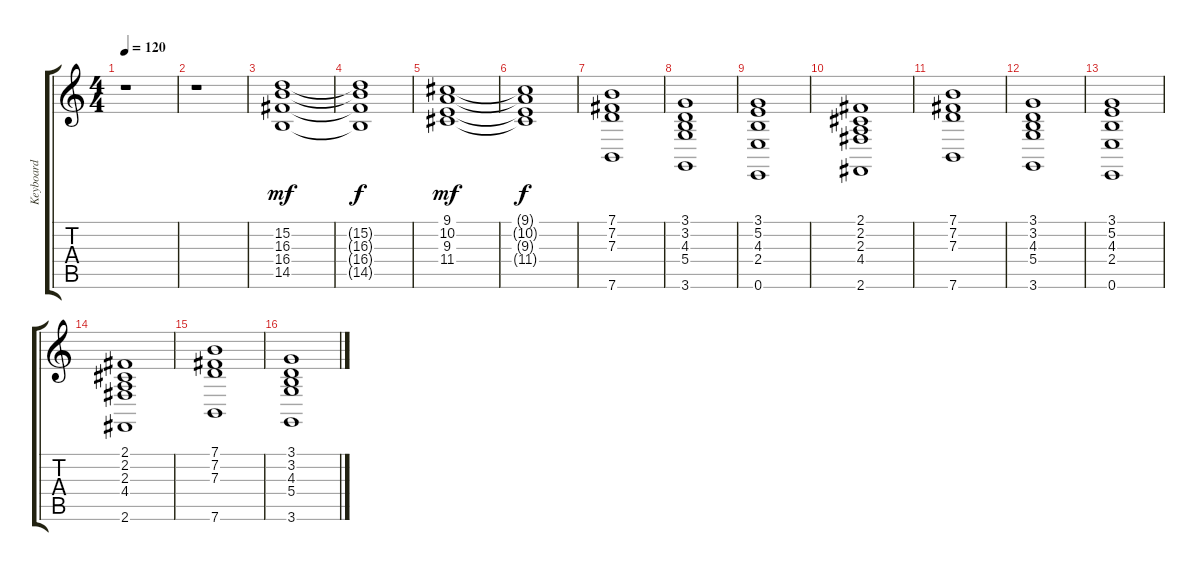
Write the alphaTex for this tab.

\track ("Keyboard" "Keyboard") {instrument synthstrings2}
\staff {score tabs}
\tuning (E4 B3 G3 D3 A2 E2) {hide}
\ts (4 4)
\tempo 120
\clef g2
\ks c
r.1{dy f} |
r.1 |
(15.2 16.3 16.4 14.5).1{dy mf} |
(15.2{t} 16.3{t} 16.4{t} 14.5{t}).1{dy f} |
(9.1 10.2 9.3 11.4).1{dy mf} |
(9.1{t} 10.2{t} 9.3{t} 11.4{t}).1{dy f} |
(7.1 7.2 7.3 7.6).1 |
(3.1 3.2 4.3 5.4 3.6).1 |
(3.1 5.2 4.3 2.4 0.6).1 |
(2.1 2.2 2.3 4.4 2.6).1 |
(7.1 7.2 7.3 7.6).1 |
(3.1 3.2 4.3 5.4 3.6).1 |
(3.1 5.2 4.3 2.4 0.6).1 |
(2.1 2.2 2.3 4.4 2.6).1 |
(7.1 7.2 7.3 7.6).1 |
(3.1 3.2 4.3 5.4 3.6).1
